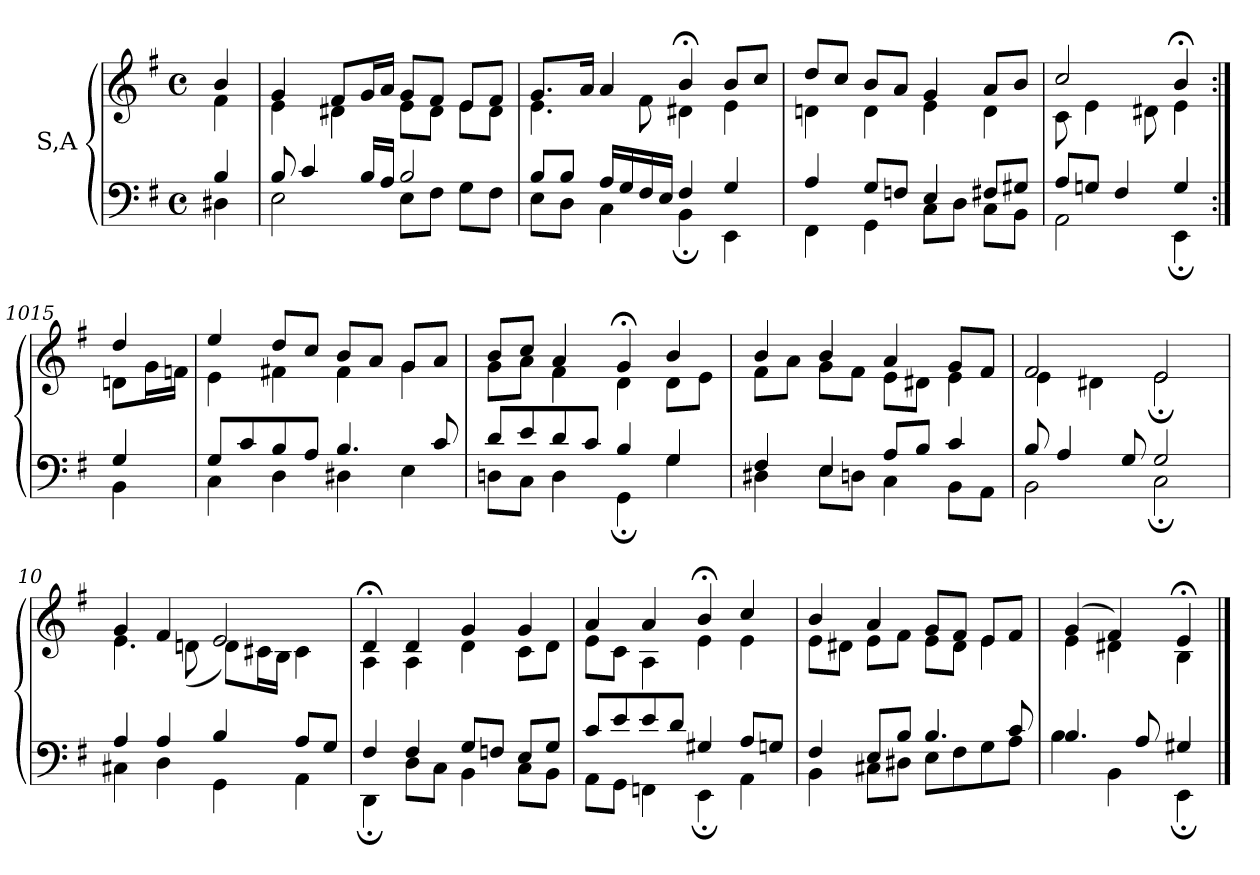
**kern	**kern
*part1	*part1
*staff2	*staff1
*I"S,A	*
!!LO:PB:g=z
*clefF4	*clefG2
*k[f#]	*k[f#]
*M4/4	*M4/4
*met(c)	*met(c)
=	=
*^	*^
4B	4D#X	4b	4f#
=1	=1	=1	=1
8B	2E	4g	4e
4c	.	.	.
.	.	8f#L	4d#X
16BLL	.	16gL	.
16AJJ	.	16aJJ	.
2B	8EL	8gL	8eL
.	8F#J	8f#J	8d#J
.	8GL	8eL	8eL
.	8F#J	8f#J	8d#J
=2	=2	=2	=2
8BL	8EL	8.gL	4.e
8BJ	8DJ	.	.
.	.	16aJk	.
16ALL	4C	4a	.
16G	.	.	.
16F#	.	.	8f#
16EJJ	.	.	.
4F#	4BB;	4b;<	4d#X
4G	4EE	8bL	4e
.	.	8ccJ	.
=3	=3	=3	=3
4A	4FF#	8ddL	4dn
.	.	8ccJ	.
8GL	4GG	8bL	4d
8FnJ	.	8aJ	.
4E	8CL	4g	4e
.	8DJ	.	.
8F#XL	8CL	8aL	4d
8G#XJ	8BBJ	8bJ	.
!!LO:LB:g=z	!!
=1014	=1014	=1014	=1014
8AL	2AA	2cc	8c
8GnJ	.	.	4e
4F#	.	.	.
.	.	.	8d#X
4G	4EE;	4b;<	4e
=1015:|!	=1015:|!	=1015:|!	=1015:|!
4G	4BB	4dd	8dnL
.	.	.	16gL
.	.	.	16fnJJ
=6	=6	=6	=6
8GL	4C	4ee	4e
8c	.	.	.
8B	4D	8ddL	4f#X
8AJ	.	8ccJ	.
4.B	4D#X	8bL	4f#
.	.	8aJ	.
.	4E	8gL	4g
8c	.	8aJ	.
=7	=7	=7	=7
8dL	8DnL	8bL	8gL
8e	8CJ	8ccJ	8aJ
8d	4D	4a	4f#
8cJ	.	.	.
4B	4GG;	4g;<	4d
4G	4G	4b	8dL
.	.	.	8eJ
!!LO:LB:g=z	!!
=8	=8	=8	=8
4F#	4D#X	4b	8f#L
.	.	.	8aJ
4E	8EL	4b	8gL
.	8DnJ	.	8f#J
8AL	4C	4a	8eL
8BJ	.	.	8d#XJ
4c	8BBL	8gL	4e
.	8AAJ	8f#J	.
=9	=9	=9	=9
8B	2BB	2f#	4e
4A	.	.	.
.	.	.	4d#X
8G	.	.	.
2G	2C;	2e	2e;<
=10	=10	=10	=10
4A	4C#X	4g	4.e
4A	4D	4f#	.
.	.	.	(<8dn
4B	4GG	2e	8dL)
.	.	.	16c#XL
.	.	.	16BJJ
8AL	4AA	.	4c#
8GJ	.	.	.
=11	=11	=11	=11
4F#	4DD;	4d;<	4A
4F#	8DL	4d	4A
.	8CJ	.	.
8GL	4BB	4g	4d
8FnJ	.	.	.
8EL	8CL	4g	8cL
8GJ	8BBJ	.	8dJ
!!LO:LB:g=z	!!
=12	=12	=12	=12
8cL	8AAL	4a	8eL
8e	8GGJ	.	8cJ
8e	4FFn	4a	4A
8dJ	.	.	.
4G#X	4EE;	4b;<	4e
8AL	4AA	4cc	4e
8GnJ	.	.	.
=13	=13	=13	=13
4F#	4BB	4b	8eL
.	.	.	8d#XJ
8EL	8C#XL	4a	8eL
8BJ	8D#XJ	.	8f#J
4.B	8EL	8gL	8eL
.	8F#	8f#J	8d#J
.	8G	8eL	4e
8c	8AJ	8f#J	.
=14	=14	=14	=14
4.B	4B	(>4g	4e
.	4BB	4f#)	4d#X
8A	.	.	.
4G#X	4EE;	4e;<	4B
*v	*v	*	*
*	*v	*v
==	==
*-	*-
